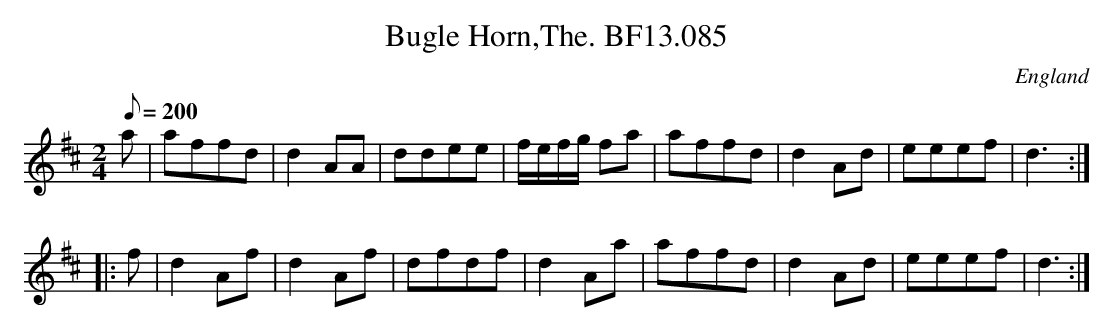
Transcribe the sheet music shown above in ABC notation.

X:1
T:Bugle Horn,The. BF13.085
M:2/4
L:1/8
Q:200
O:England
K:D major
a|affd|d2AA|ddee|f/2e/2f/2g/2 fa|affd|d2Ad|eeef|d3:|!
|:f|d2Af|d2Af|dfdf|d2Aa|affd|d2Ad|eeef|d3:|]
